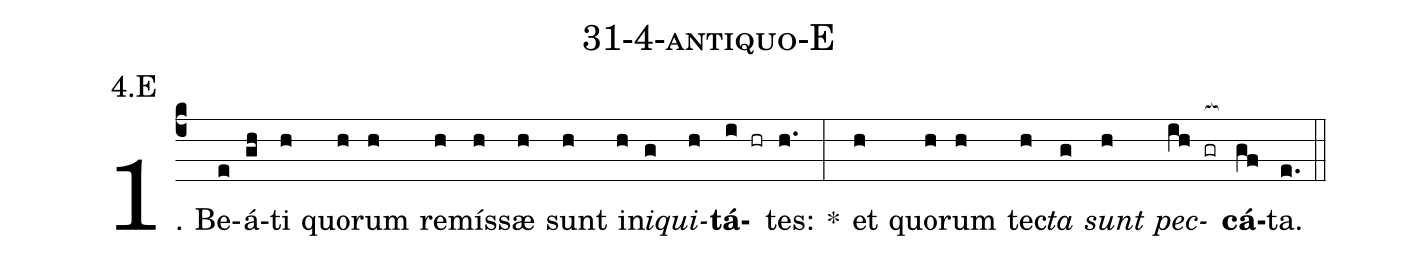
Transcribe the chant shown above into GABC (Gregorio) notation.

name: 31-4-antiquo-E;
annotation: 4.E;
%%
(c4)1. Be(e)á(gh)ti(h) quo(h)rum(h) re(h)mís(h)sæ(h) sunt(h) in(h)<i>i</i>(g)<i>qui</i>(h)<b>tá</b>(i hr)tes:(h.) *(:) et(h) quo(h)rum(h) tec(h)<i>ta</i>(g) <i>sunt</i>(h) <i>pec</i>(ih gr[ocb:1{])<b>cá</b>(gf[ocb:0}])ta.(e.) (::)
